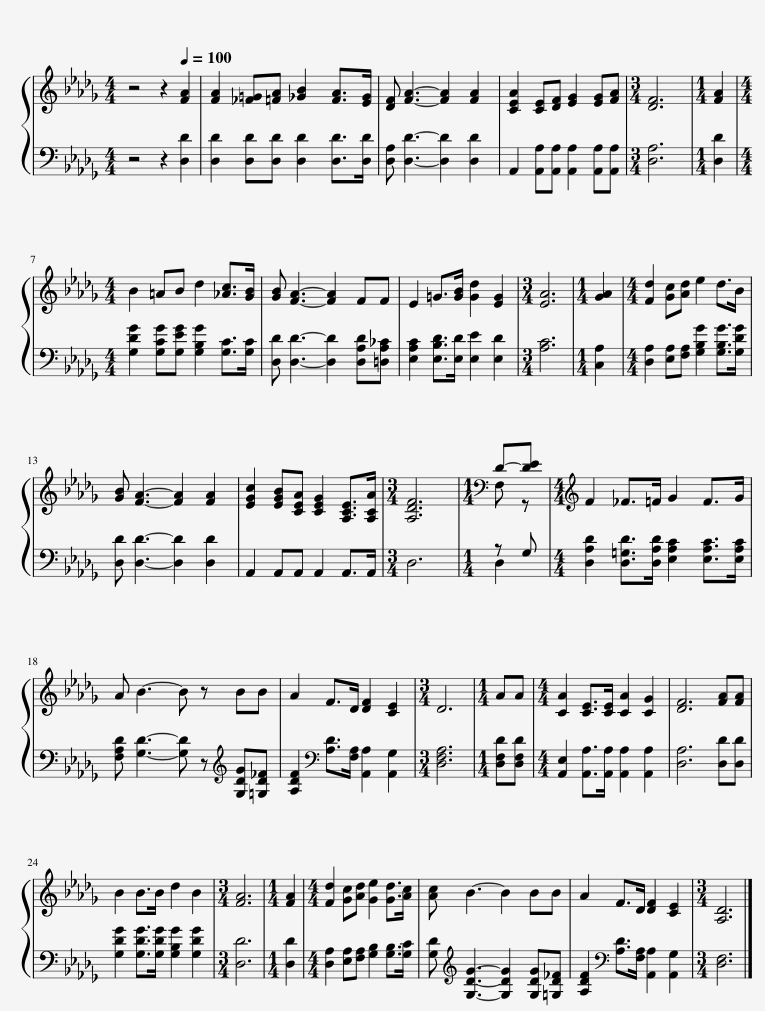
X:1
%%score { ( 1 3 ) | ( 2 4 ) }
L:1/8
M:4/4
I:linebreak $
K:Db
V:1 treble
V:3 treble
V:2 bass
V:4 bass
V:1
 z4 z2[Q:1/4=100] [FA]2 | [FA]2 [_F=G][=FA] [_GB]2 [FA]>[EG] | [DF] [FA]3- [FA]2 [FA]2 | [CEA]2 [CE][DF] [EG]2 [EG][FA] |[M:3/4] [DF]6 | %5
[M:1/4] [FA]2 |$[M:4/4] B2 =AB d2 [_Ac]>[GB] | [GB] [FA]3- [FA]2 FF | E2 =G>[GB] [Gd]2 [EG]2 |[M:3/4] [EA]6 | %10
[M:1/4] [GA]2 |[M:4/4] [Fd]2 [Gc][Ad] e2 d>B |$ [GB] [FA]3- [FA]2 [FA]2 | [EGc]2 [EGB][CEA] [CEG]2 [A,CE]>[A,CA] |[M:3/4] [A,DF]6 | %15
[M:1/4][K:bass] D-[DE] |[M:4/4][K:treble] F2 _F>=F G2 F>G |$ A B3- B z BB | A2 F>D [DF]2 [CE]2 |[M:3/4] D6 | %20
[M:1/4] AA |[M:4/4] [CA]2 [CE]>[CE] [CA]2 [CG]2 | [DF]6 [FA][FA] |$ B2 B>B d2 B2 |[M:3/4] [FA]6 | %25
[M:1/4] [FA]2 |[M:4/4] [Fd]2 [Gc][Ad] [Ge]2 [Gd]>[Ac] | [Ac] B3- B2 BB | A2 F>D [DF]2 [CE]2 |[M:3/4] [A,D]6 |] %30
V:2
 z4 z2 [D,D]2 | [D,D]2 [D,D][D,D] [D,D]2 [D,D]>[D,D] | [D,A,] [D,D]3- [D,D]2 [D,D]2 | A,,2 [A,,A,][A,,A,] [A,,A,]2 [A,,A,][A,,A,] |[M:3/4] [D,A,]6 | %5
[M:1/4] [D,D]2 |$[M:4/4] [G,DG]2 [G,CG][G,EG] [G,B,G]2 [G,C]>[G,C] | [D,D] [D,D]3- [D,D]2 [D,A,D][=D,A,_C] | [E,A,C]2 [E,B,D]>[E,D] [E,E]2 [E,D]2 |[M:3/4] [A,C]6 | %10
[M:1/4] [C,A,]2 |[M:4/4] [D,A,]2 [E,A,][F,A,] [G,B,G]2 [G,B,G]>[G,DG] |$ [D,D] [D,D]3- [D,D]2 [D,D]2 | A,,2 A,,A,, A,,2 A,,>A,, |[M:3/4] D,6 | %15
[M:1/4] z G, |[M:4/4] [D,A,D]2 [D,=G,D]>[D,A,D] [E,A,C]2 [E,A,C]>[E,A,C] |$ [F,A,D] [G,D]3- [G,D] z[K:treble] [G,DG][=G,D_F] | [A,DF]2[K:bass] [A,D]>[F,A,] [A,,A,]2 [A,,G,]2 |[M:3/4] [D,F,A,]6 | %20
[M:1/4] [D,F,D][D,F,D] |[M:4/4] [A,,E,]2 [A,,A,]>[A,,A,] [A,,A,]2 [A,,A,]2 | [D,A,]6 [D,D][D,D] |$ [G,DG]2 [G,DG]>[G,DG] [G,B,G]2 [G,DG]2 |[M:3/4] [D,D]6 | %25
[M:1/4] [D,D]2 |[M:4/4] [D,A,]2 [E,A,][F,A,] [G,B,]2 [G,B,]>[G,C] | [G,D][K:treble] [G,DG]3- [G,DG]2 [G,DG][=G,D_F] | [A,DF]2[K:bass] [A,D]>[F,A,] [A,,A,]2 [A,,G,]2 |[M:3/4] [D,F,]6 |] %30
V:3
 x8 | x8 | x8 | x8 |[M:3/4] x6 | %5
[M:1/4] x2 |$[M:4/4] x8 | x8 | x8 |[M:3/4] x6 | %10
[M:1/4] x2 |[M:4/4] x8 |$ x8 | x8 |[M:3/4] x6 | %15
[M:1/4][K:bass] F, z |[M:4/4][K:treble] x8 |$ x8 | x8 |[M:3/4] x6 | %20
[M:1/4] x2 |[M:4/4] x8 | x8 |$ x8 |[M:3/4] x6 | %25
[M:1/4] x2 |[M:4/4] x8 | x8 | x8 |[M:3/4] x6 |] %30
V:4
 x8 | x8 | x8 | x8 |[M:3/4] x6 | %5
[M:1/4] x2 |$[M:4/4] x8 | x8 | x8 |[M:3/4] x6 | %10
[M:1/4] x2 |[M:4/4] x8 |$ x8 | x8 |[M:3/4] x6 | %15
[M:1/4] D,2 |[M:4/4] x8 |$ x6[K:treble] x2 | x2[K:bass] x6 |[M:3/4] x6 | %20
[M:1/4] x2 |[M:4/4] x8 | x8 |$ x8 |[M:3/4] x6 | %25
[M:1/4] x2 |[M:4/4] x8 | x[K:treble] x7 | x2[K:bass] x6 |[M:3/4] x6 |] %30
